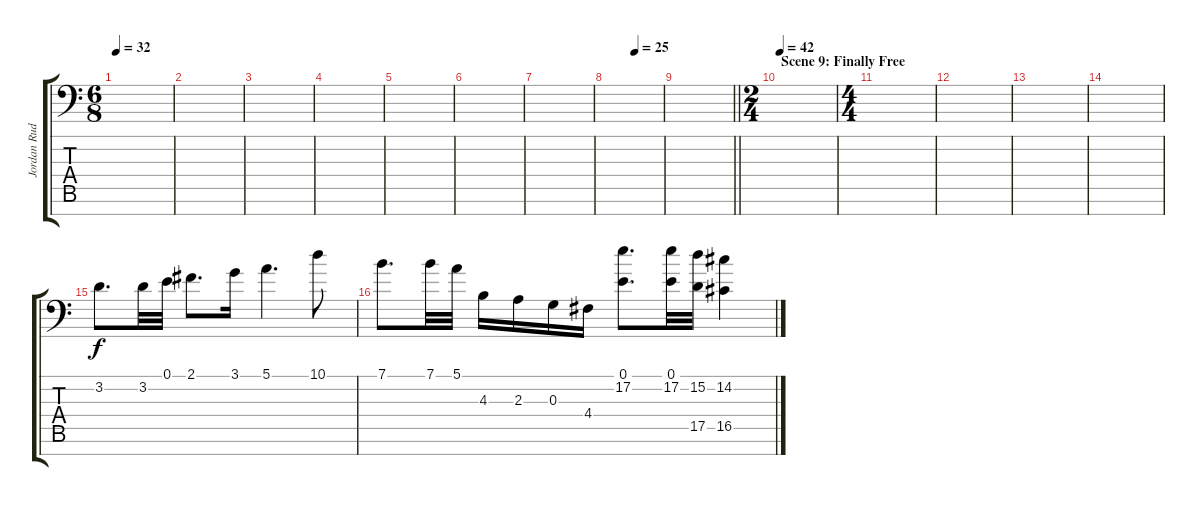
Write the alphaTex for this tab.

\track ("Jordan Rudess" "Jordan Rud") {instrument stringensemble1}
\staff {score tabs}
\tuning (E4 B3 G3 D3 A2 E2 C-1) {hide}
\ts (6 8)
\tempo 32
\clef f4
\ks c
|
|
|
|
|
|
|
\tempo (25 0.5)
|
\barLineRight lightlight
|
\ts (2 4)
\section ("" "Scene 9: Finally Free")
\tempo 42
|
\ts (4 4)
|
|
|
|
3.2.8{d volume 8 balance 12 instrument synthstrings1} 3.2.32 0.1.32 2.1.8{d} 3.1.16 5.1.4{d} 10.1.8 |
7.1.8{d} 7.1.32 5.1.32 4.3.16 2.3.16 0.3.16 4.4.16 (0.1 17.2).8{d} (0.1 17.2).32 (15.2 17.5).32 (14.2 16.5).4
